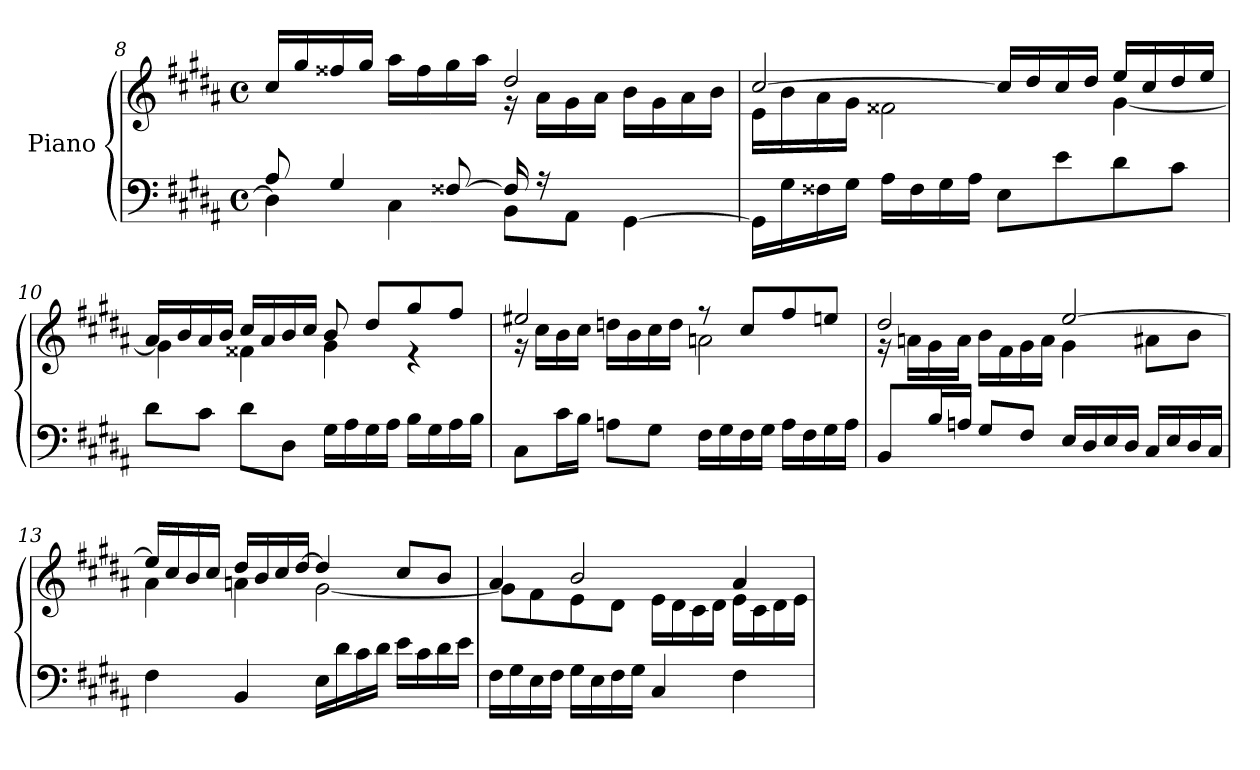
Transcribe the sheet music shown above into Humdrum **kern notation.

**kern	**kern
*part1	*part1
*staff2	*staff1
*I"Piano	*
*clefF4	*clefG2
*k[f#c#g#d#a#]	*k[f#c#g#d#a#]
*B:	*B:
*M4/4	*M4/4
*met(c)	*met(c)
=8	=8
*^	*^
8A#/	4D#\]	16cc#/LL	2ryy
.	.	16gg#/	.
4G#/	.	16ff##X/	.
.	.	16gg#/JJ	.
.	4C#\	16aa#LL	.
.	.	16ff##	.
[8F##X/	.	16gg#	.
.	.	16aa#JJ	.
16F##/]	8BBL	2dd#/	16r
16r	.	.	16a#\LL
8ryy	8AA#J	.	16g#\
.	.	.	16a#\JJ
4ryy	[4GG#\	.	16b\LL
.	.	.	16g#\
.	.	.	16a#\
.	.	.	16b\JJ
=9	=9	=9	=9
1ryy	16GG#\LL]	[2cc#/	16e\LL
.	16G#\	.	16b\
.	16F##X\	.	16a#\
.	16G#\JJ	.	16g#\JJ
.	16A#LL	.	2f##X\
.	16F##	.	.
.	16G#	.	.
.	16A#JJ	.	.
.	8EL	16cc#LL]	.
.	.	16dd#	.
.	8e	16cc#	.
.	.	16dd#JJ	.
.	8d#	16ee/LL	[4g#\
.	.	16cc#/	.
.	8c#J	16dd#/	.
.	.	16ee/JJ	.
!!LO:LB:g=z	!!
=10	=10	=10	=10
1ryy	8d#\L	16a#LL	4g#\]
.	.	16b	.
.	8c#\J	16a#	.
.	.	16bJJ	.
.	8d#L	16cc#LL	4f##X\
.	.	16a#	.
.	8D#J	16b	.
.	.	16cc#JJ	.
.	16G#\LL	8b/	4g#\
.	16A#\	.	.
.	16G#\	8dd#/L	.
.	16A#\JJ	.	.
.	16B\LL	8gg#/	4r
.	16G#\	.	.
.	16A#\	8ff#/J	.
.	16B\JJ	.	.
=11	=11	=11	=11
1ryy	8C#L	2ee#X/	16r
.	.	.	16cc#LL
.	16c#L	.	16b
.	16BJJ	.	16cc#JJ
.	8An\L	.	16ddn\LL
.	.	.	16b\
.	8G#\J	.	16cc#\
.	.	.	16dd\JJ
.	16F#LL	8r	2an\
.	16G#	.	.
.	16F#	8cc#/L	.
.	16G#JJ	.	.
.	16A\LL	8ff#/	.
.	16F#\	.	.
.	16G#\	8een/J	.
.	16A\JJ	.	.
=12	=12	=12	=12
8BB/L	1ryy	2dd#/	16r
.	.	.	16an\LL
16B/L	.	.	16g#\
16An/JJ	.	.	16a\JJ
8G#/L	.	.	16bLL
.	.	.	16f#
8F#/J	.	.	16g#
.	.	.	16aJJ
16ELL	.	[2ee/	4g#\
16D#	.	.	.
16E	.	.	.
16D#JJ	.	.	.
16C#/LL	.	.	8a#X\L
16E/	.	.	.
16D#/	.	.	8b\J
16C#/JJ	.	.	.
*v	*v	*	*
!!LO:LB:g=z	!!
=13	=13	=13
4F#	16eeLL]	4a#\
.	16cc#	.
.	16b	.
.	16cc#JJ	.
4BB	16dd#LL	4an\
.	16b	.
.	16cc#	.
.	[16dd#JJ	.
16ELL	4dd#/]	[2g#\
16d#	.	.
16c#	.	.
16d#JJ	.	.
16eLL	8cc#/L	.
16c#	.	.
16d#	8b/J	.
16eJJ	.	.
=14	=14	=14
16F#LL	4a#/	8g#\L]
16G#	.	.
16E	.	8f#\
16F#JJ	.	.
16G#LL	2b/	8e\
16E	.	.
16F#	.	8d#\J
16G#JJ	.	.
4C#	.	16e\LL
.	.	16d#\
.	.	16c#\
.	.	16d#\JJ
4F#	4a#/	16e\LL
.	.	16c#\
.	.	16d#\
.	.	16e\JJ
*	*v	*v
=	=
*-	*-
